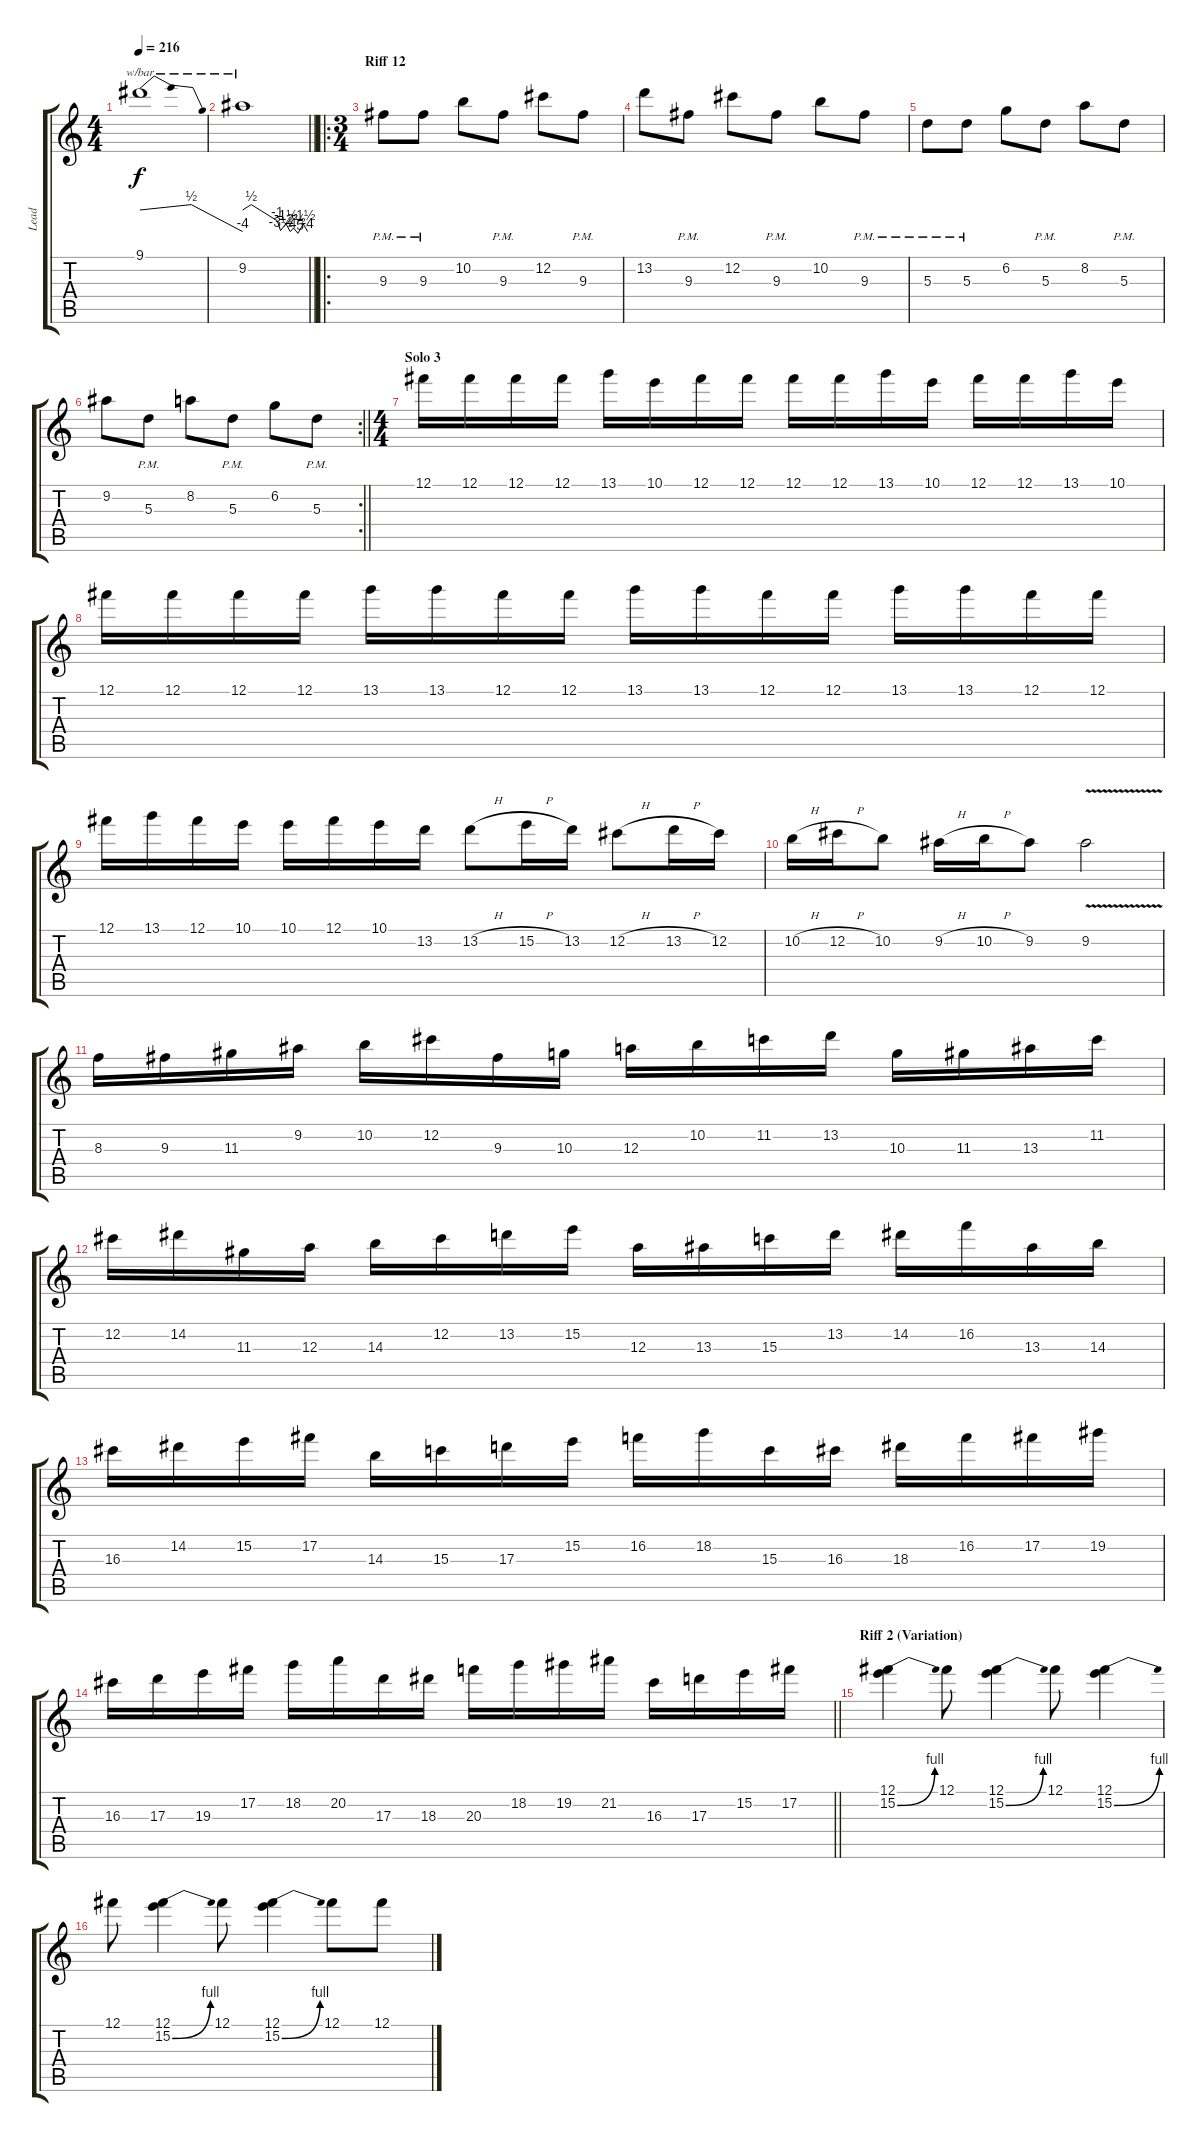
\track ("Lead" "Lead") {instrument distortionguitar}
\staff {score tabs}
\tuning (Gb4 Db4 A3 E3 B2 Gb2) {hide}
\ts (4 4)
\tempo 216
\clef g2
\ks c
9.1.1{tbe (dip default 0 0 8 2 60 -16) dy f} |
\barLineRight lightlight
9.2.1{tbe (custom default 0 0 8 2 32 -4 35 -14 40 -6 44 -16 47 -10 51 -20 56 -6 60 -16)} |
\ro
\ts (3 4)
\section ("" "Riff 12")
9.3{pm}.8 9.3{pm}.8 10.2.8 9.3{pm}.8 12.2.8 9.3{pm}.8 |
13.2.8 9.3{pm}.8 12.2.8 9.3{pm}.8 10.2.8 9.3{pm}.8 |
5.3{pm}.8 5.3{pm}.8 6.2.8 5.3{pm}.8 8.2.8 5.3{pm}.8 |
\rc 2
\barLineRight lightlight
9.2.8 5.3{pm}.8 8.2.8 5.3{pm}.8 6.2.8 5.3{pm}.8 |
\ts (4 4)
\section ("" "Solo 3")
12.1.16 12.1.16 12.1.16 12.1.16 13.1.16 10.1.16 12.1.16 12.1.16 12.1.16 12.1.16 13.1.16 10.1.16 12.1.16 12.1.16 13.1.16 10.1.16 |
12.1.16 12.1.16 12.1.16 12.1.16 13.1.16 13.1.16 12.1.16 12.1.16 13.1.16 13.1.16 12.1.16 12.1.16 13.1.16 13.1.16 12.1.16 12.1.16 |
12.1.16 13.1.16 12.1.16 10.1.16 10.1.16 12.1.16 10.1.16 13.2.16 13.2{h}.8 15.2{h}.16 13.2.16 12.2{h}.8 13.2{h}.16 12.2.16 |
10.2{h}.16 12.2{h}.16 10.2.8 9.2{h}.16 10.2{h}.16 9.2.8 9.2{v}.2 |
8.3.16 9.3.16 11.3.16 9.2.16 10.2.16 12.2.16 9.3.16 10.3.16 12.3.16 10.2.16 11.2.16 13.2.16 10.3.16 11.3.16 13.3.16 11.2.16 |
12.2.16 14.2.16 11.3.16 12.3.16 14.3.16 12.2.16 13.2.16 15.2.16 12.3.16 13.3.16 15.3.16 13.2.16 14.2.16 16.2.16 13.3.16 14.3.16 |
16.3.16 14.2.16 15.2.16 17.2.16 14.3.16 15.3.16 17.3.16 15.2.16 16.2.16 18.2.16 15.3.16 16.3.16 18.3.16 16.2.16 17.2.16 19.2.16 |
\barLineRight lightlight
16.3.16 17.3.16 19.3.16 17.2.16 18.2.16 20.2.16 17.3.16 18.3.16 20.3.16 18.2.16 19.2.16 21.2.16 16.3.16 17.3.16 15.2.16 17.2.16 |
\section ("" "Riff 2 (Variation)")
(12.1 15.2{be (bend 0 0 60 4)}).4 12.1.8 (12.1 15.2{be (bend 0 0 60 4)}).4 12.1.8 (12.1 15.2{be (bend 0 0 60 4)}).4 |
12.1.8 (12.1 15.2{be (bend 0 0 60 4)}).4 12.1.8 (12.1 15.2{be (bend 0 0 60 4)}).4 12.1.8 12.1.8
